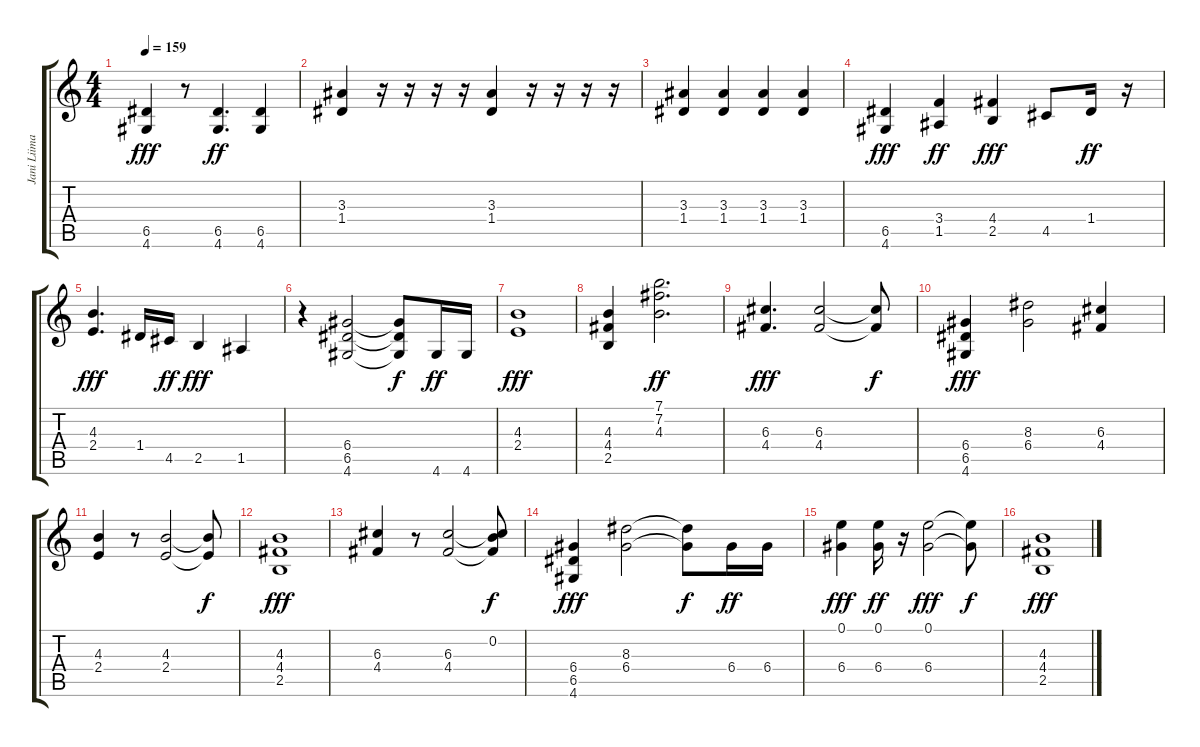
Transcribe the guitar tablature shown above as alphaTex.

\track ("Jani Liimatainen" "Jani Liima") {instrument overdrivenguitar}
\staff {score tabs}
\tuning (E4 B3 G3 D3 A2 E2) {hide}
\ts (4 4)
\tempo 159
\clef g2
\ks c
(6.5 4.6).4{dy fff} r.8 (6.5 4.6).4{d dy ff} (6.5 4.6).4 |
(3.3 1.4).4 r.16 r.16 r.16 r.16 (3.3 1.4).4 r.16 r.16 r.16 r.16 |
(3.3 1.4).4 (3.3 1.4).4 (3.3 1.4).4 (3.3 1.4).4 |
(6.5 4.6).4{dy fff} (3.4 1.5).4{dy ff} (4.4 2.5).4{dy fff} 4.5.8 1.4.16{dy ff} r.16 |
(4.3 2.4).4{d dy fff} 1.4.16 4.5.16{dy ff} 2.5.4{dy fff} 1.5.4 |
r.4{volume 11} (6.4 6.5 4.6).2 (6.4{t} 6.5{t} 4.6{t}).8{dy f} 4.6.16{dy ff} 4.6.16 |
(4.3 2.4).1{dy fff} |
(4.3 4.4 2.5).4 (7.1 7.2 4.3).2{d dy ff} |
(6.3 4.4).4{d dy fff} (6.3 4.4).2 (6.3{t} 4.4{t}).8{dy f} |
(6.4 6.5 4.6).4{dy fff} (8.3 6.4).2 (6.3 4.4).4 |
(4.3 2.4).4 r.8 (4.3 2.4).2 (4.3{t} 2.4{t}).8{dy f} |
(4.3 4.4 2.5).1{dy fff} |
(6.3 4.4).4 r.8 (6.3 4.4).2 (0.2 6.3{t} 4.4{t}).8{dy f} |
(6.4 6.5 4.6).4{dy fff} (8.3 6.4).2 (8.3{t} 6.4{t}).8{dy f} 6.4.16{dy ff} 6.4.16 |
(0.1 6.4).4{dy fff} (0.1 6.4).16{dy ff} r.16 (0.1 6.4).2{dy fff} (0.1{t} 6.4{t}).8{dy f} |
(4.3 4.4 2.5).1{dy fff}
